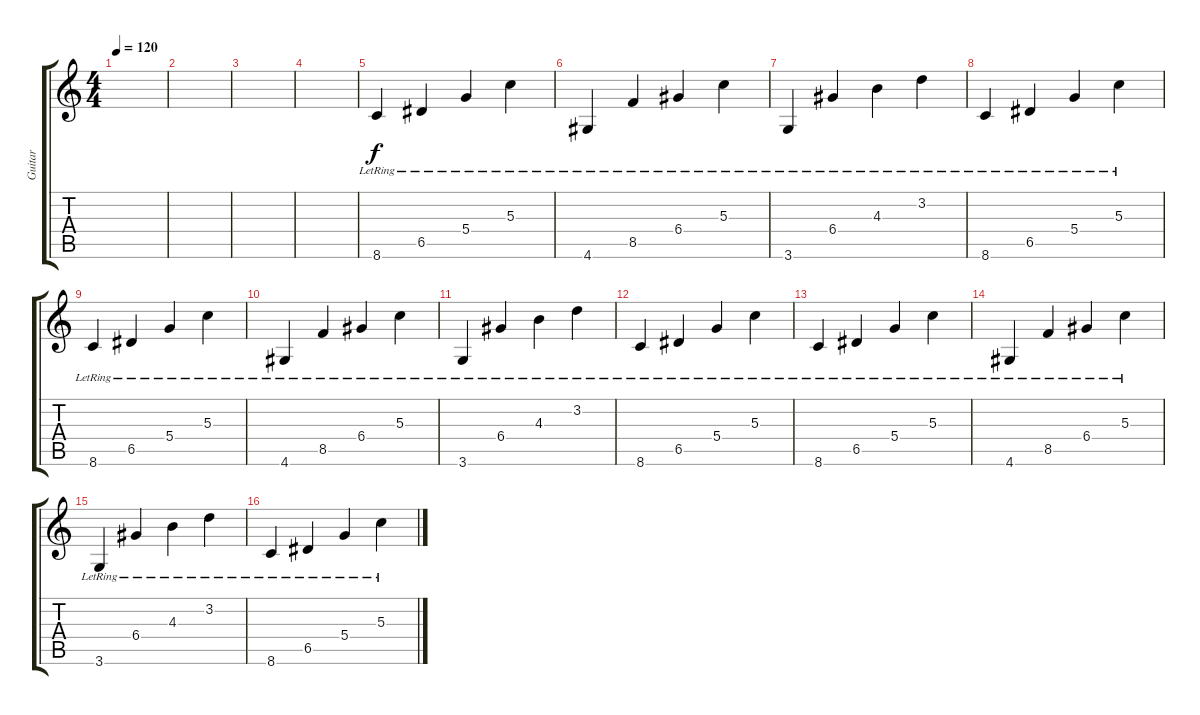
\track ("Guitar" "Guitar") {instrument acousticguitarnylon}
\staff {score tabs}
\tuning (E4 B3 G3 D3 A2 E2) {hide}
\ts (4 4)
\tempo 120
\clef g2
\ks c
|
|
|
|
8.6{lr}.4 6.5{lr}.4 5.4{lr}.4 5.3{lr}.4 |
4.6{lr}.4 8.5{lr}.4 6.4{lr}.4 5.3{lr}.4 |
3.6{lr}.4 6.4{lr}.4 4.3{lr}.4 3.2{lr}.4 |
8.6{lr}.4 6.5{lr}.4 5.4{lr}.4 5.3{lr}.4 |
8.6{lr}.4 6.5{lr}.4 5.4{lr}.4 5.3{lr}.4 |
4.6{lr}.4 8.5{lr}.4 6.4{lr}.4 5.3{lr}.4 |
3.6{lr}.4 6.4{lr}.4 4.3{lr}.4 3.2{lr}.4 |
8.6{lr}.4 6.5{lr}.4 5.4{lr}.4 5.3{lr}.4 |
8.6{lr}.4 6.5{lr}.4 5.4{lr}.4 5.3{lr}.4 |
4.6{lr}.4 8.5{lr}.4 6.4{lr}.4 5.3{lr}.4 |
3.6{lr}.4 6.4{lr}.4 4.3{lr}.4 3.2{lr}.4 |
8.6{lr}.4 6.5{lr}.4 5.4{lr}.4 5.3{lr}.4
